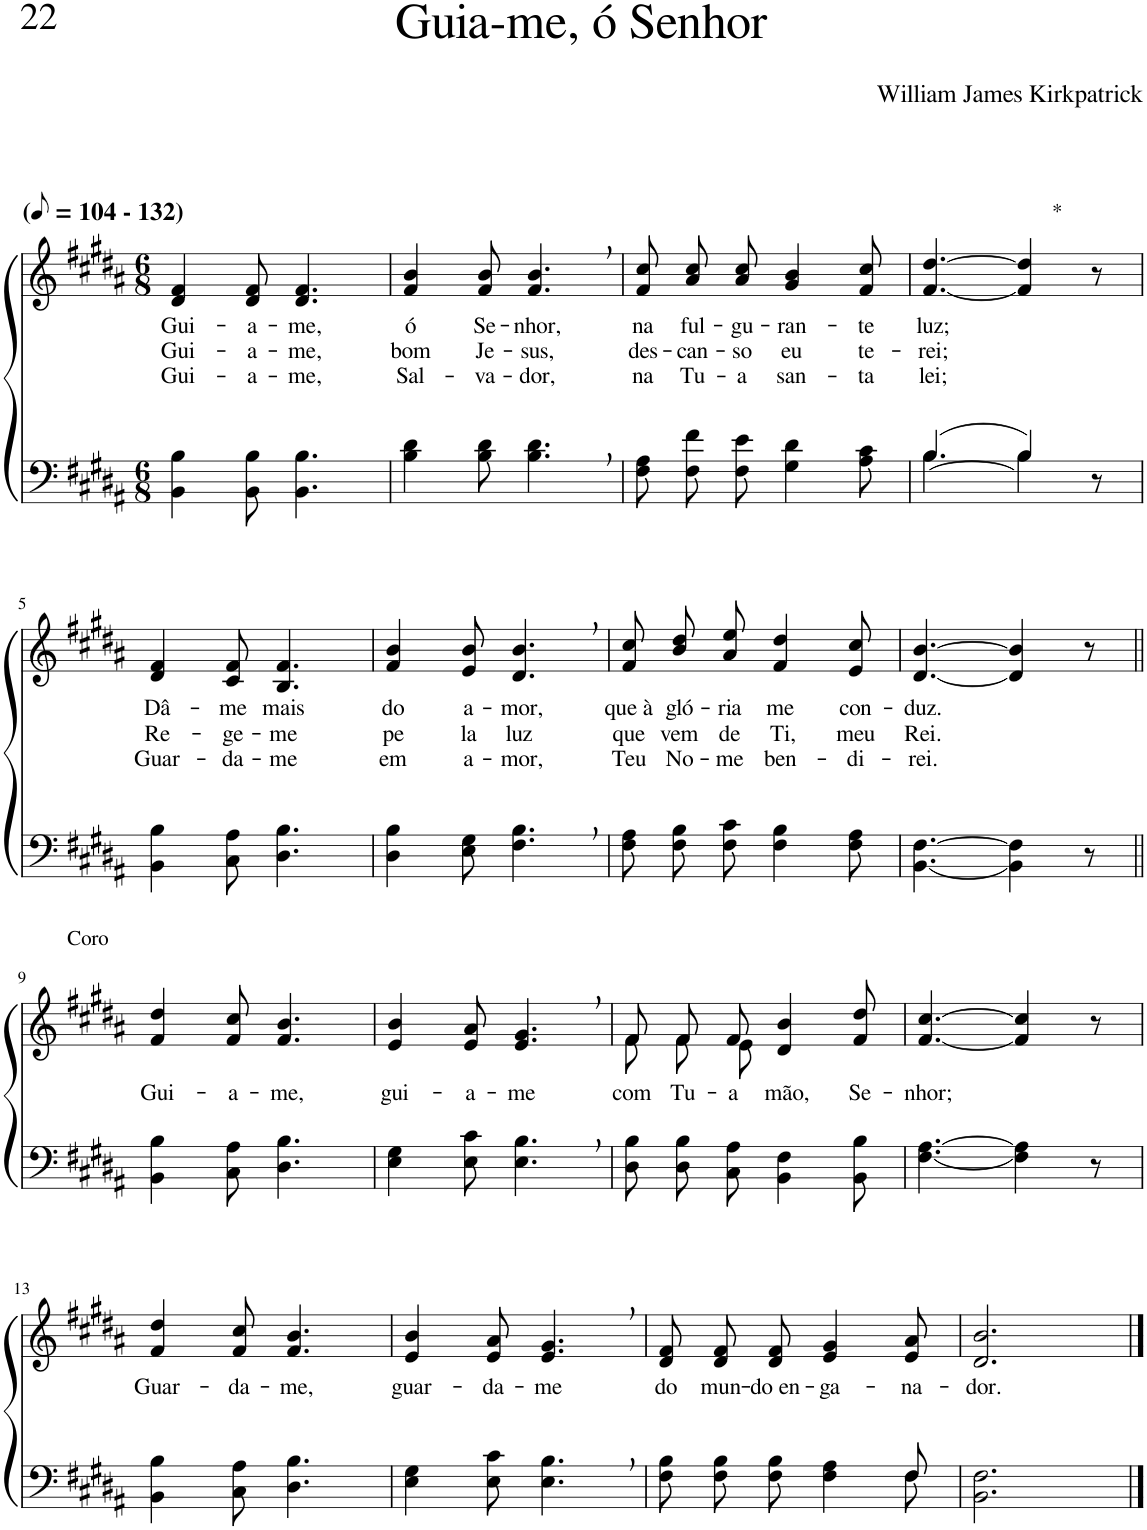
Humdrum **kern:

**kern	**kern	**text	**text	**text
*part2	*part1	*part1	*part1	*part1
*staff2	*staff1	*staff1	*staff1	*staff1
*I"Parte III e IV	*I"Parte I e II	*	*	*
*clefF4	*clefG2	*	*	*
*Trd1c2	*Trd1c2	*	*	*
*k[f#c#g#d#a#]	*k[f#c#g#d#a#]	*	*	*
*M6/8	*M6/8	*	*	*
*MM52	*MM52	*	*	*
=1	=1	=1	=1	=1
!	!LO:TX:a:B:t=(	!	!	!
!	!LO:TX:a:B:t=- 132)	!	!	!
!	!	!LO:LY:b	!LO:LY:b	!LO:LY:b
4BB\ 4B\	4d#/ 4f#/	Gui-	Gui-	Gui-
!	!	!LO:LY:b	!LO:LY:b	!LO:LY:b
8BB\ 8B\	8d#/ 8f#/	-a-	-a-	-a-
!	!	!LO:LY:b	!LO:LY:b	!LO:LY:b
4.BB\ 4.B\	4.d#/ 4.f#/	-me,	-me,	-me,
=2	=2	=2	=2	=2
!	!	!LO:LY:b	!LO:LY:b	!LO:LY:b
4B\ 4d#\	4f#/ 4b/	ó	bom	Sal-
!	!	!LO:LY:b	!LO:LY:b	!LO:LY:b
8B\ 8d#\	8f#/ 8b/	Se-	Je-	-va-
!	!	!LO:LY:b	!LO:LY:b	!LO:LY:b
4.B\, 4.d#\,	4.f#/, 4.b/,	-nhor,	-sus,	-dor,
=3	=3	=3	=3	=3
!	!	!LO:LY:b	!LO:LY:b	!LO:LY:b
8F#\ 8A#\L	8f#/ 8cc#/L	na	des-	na
!	!	!LO:LY:b	!LO:LY:b	!LO:LY:b
8F#\ 8f#\	8a#/ 8cc#/	ful-	-can-	Tu-
!	!	!LO:LY:b	!LO:LY:b	!LO:LY:b
8F#\ 8e\J	8a#/ 8cc#/J	-gu-	-so	-a
!	!	!LO:LY:b	!LO:LY:b	!LO:LY:b
4G#\ 4d#\	4g#/ 4b/	-ran-	eu	san-
!	!	!LO:LY:b	!LO:LY:b	!LO:LY:b
8A#\ 8c#\	8f#/ 8cc#/	-te	te-	-ta
=4	=4	=4	=4	=4
*^	*	*	*	*
!	!	!	!LO:LY:b	!LO:LY:b	!LO:LY:b
([4.B/	4.B\	[4.f#/ [4.dd#/	luz;	-rei;	lei;
!	!	!LO:TX:a:t=*	!	!	!
4B/])	4B\	4f#/] 4dd#/]	.	.	.
8r	8ryy	8r	.	.	.
!!LO:LB:g=z
=5	=5	=5	=5	=5	=5
!	!	!	!LO:LY:b	!LO:LY:b	!LO:LY:b
*v	*v	*	*	*	*
4BB\ 4B\	4d#/ 4f#/	Dâ-	Re-	Guar-
!	!	!LO:LY:b	!LO:LY:b	!LO:LY:b
8C#\ 8A#\	8c#/ 8f#/	-me	-ge-	-da-
!	!	!LO:LY:b	!LO:LY:b	!LO:LY:b
4.D#\ 4.B\	4.B/ 4.f#/	mais	-me	-me
=6	=6	=6	=6	=6
!	!	!LO:LY:b	!LO:LY:b	!LO:LY:b
4D#\ 4B\	4f#/ 4b/	do	pe	em
!	!	!LO:LY:b	!LO:LY:b	!LO:LY:b
8E\ 8G#\	8e/ 8b/	a-	la	a-
!	!	!LO:LY:b	!LO:LY:b	!LO:LY:b
4.F#\, 4.B\,	4.d#/, 4.b/,	-mor,	luz	-mor,
=7	=7	=7	=7	=7
!	!	!LO:LY:b	!LO:LY:b	!LO:LY:b
8F#\ 8A#\L	8f#\ 8cc#\L	que à	que	Teu
!	!	!LO:LY:b	!LO:LY:b	!LO:LY:b
8F#\ 8B\	8b\ 8dd#\	gló-	vem	No-
!	!	!LO:LY:b	!LO:LY:b	!LO:LY:b
8F#\ 8c#\J	8a#\ 8ee\J	-ria	de	-me
!	!	!LO:LY:b	!LO:LY:b	!LO:LY:b
4F#\ 4B\	4f#/ 4dd#/	me	Ti,	ben-
!	!	!LO:LY:b	!LO:LY:b	!LO:LY:b
8F#\ 8A#\	8e/ 8cc#/	con-	meu	-di-
=8	=8	=8	=8	=8
!	!	!LO:LY:b	!LO:LY:b	!LO:LY:b
[4.BB\ [4.F#\	[4.d#/ [4.b/	-duz.	Rei.	-rei.
4BB\] 4F#\]	4d#/] 4b/]	.	.	.
8r	8r	.	.	.
!!LO:LB:g=z
=9||	=9||	=9||	=9||	=9||
!	!LO:TX:a:t=Coro	!	!	!
!	!	!LO:LY:b	!	!
4BB\ 4B\	4f#/ 4dd#/	Gui-	.	.
!	!	!LO:LY:b	!	!
8C#\ 8A#\	8f#/ 8cc#/	-a-	.	.
!	!	!LO:LY:b	!	!
4.D#\ 4.B\	4.f#/ 4.b/	-me,	.	.
=10	=10	=10	=10	=10
!	!	!LO:LY:b	!	!
4E\ 4G#\	4e/ 4b/	gui-	.	.
!	!	!LO:LY:b	!	!
8E\ 8c#\	8e/ 8a#/	-a-	.	.
!	!	!LO:LY:b	!	!
4.E\, 4.B\,	4.e/, 4.g#/,	-me	.	.
=11	=11	=11	=11	=11
*	*^	*	*	*
!	!	!	!LO:LY:b	!	!
8D#\ 8B\L	8f#/L	8f#\L	com	.	.
!	!	!	!LO:LY:b	!	!
8D#\ 8B\	8f#/	8f#\	Tu-	.	.
!	!	!	!LO:LY:b	!	!
8C#\ 8A#\J	8f#/J	8e\J	-a	.	.
!	!	!	!LO:LY:b	!	!
4BB\ 4F#\	4d#/ 4b/	4.ryy	mão,	.	.
!	!	!	!LO:LY:b	!	!
8BB\ 8B\	8f#/ 8dd#/	.	Se-	.	.
*	*v	*v	*	*	*
=12	=12	=12	=12	=12
!	!	!LO:LY:b	!	!
[4.F#\ [4.A#\	[4.f#/ [4.cc#/	-nhor;	.	.
4F#\] 4A#\]	4f#/] 4cc#/]	.	.	.
8r	8r	.	.	.
!!LO:LB:g=z
=13	=13	=13	=13	=13
!	!	!LO:LY:b	!	!
4BB\ 4B\	4f#/ 4dd#/	Guar-	.	.
!	!	!LO:LY:b	!	!
8C#\ 8A#\	8f#/ 8cc#/	-da-	.	.
!	!	!LO:LY:b	!	!
4.D#\ 4.B\	4.f#/ 4.b/	-me,	.	.
=14	=14	=14	=14	=14
!	!	!LO:LY:b	!	!
4E\ 4G#\	4e/ 4b/	guar-	.	.
!	!	!LO:LY:b	!	!
8E\ 8c#\	8e/ 8a#/	-da-	.	.
!	!	!LO:LY:b	!	!
4.E\, 4.B\,	4.e/, 4.g#/,	-me	.	.
=15	=15	=15	=15	=15
*^	*	*	*	*
!	!	!	!LO:LY:b	!	!
8F#\ 8B\L	8ryy	8d#/ 8f#/L	do	.	.
!	!	!	!LO:LY:b	!	!
*v	*v	*	*	*	*
8F#\ 8B\	8d#/ 8f#/	-mun-	.	.
!	!	!LO:LY:b	!	!
8F#\ 8B\J	8d#/ 8f#/J	-do en-	.	.
!	!	!LO:LY:b	!	!
4F#\ 4A#\	4e/ 4g#/	-ga-	.	.
*^	*	*	*	*
!	!	!	!LO:LY:b	!	!
8F#\	8F#/	8e/ 8a#/	-na-	.	.
=16	=16	=16	=16	=16	=16
!	!	!	!LO:LY:b	!	!
*v	*v	*	*	*	*
2.BB\ 2.F#\	2.d#/ 2.b/	-dor.	.	.
==	==	==	==	==
*-	*-	*-	*-	*-
